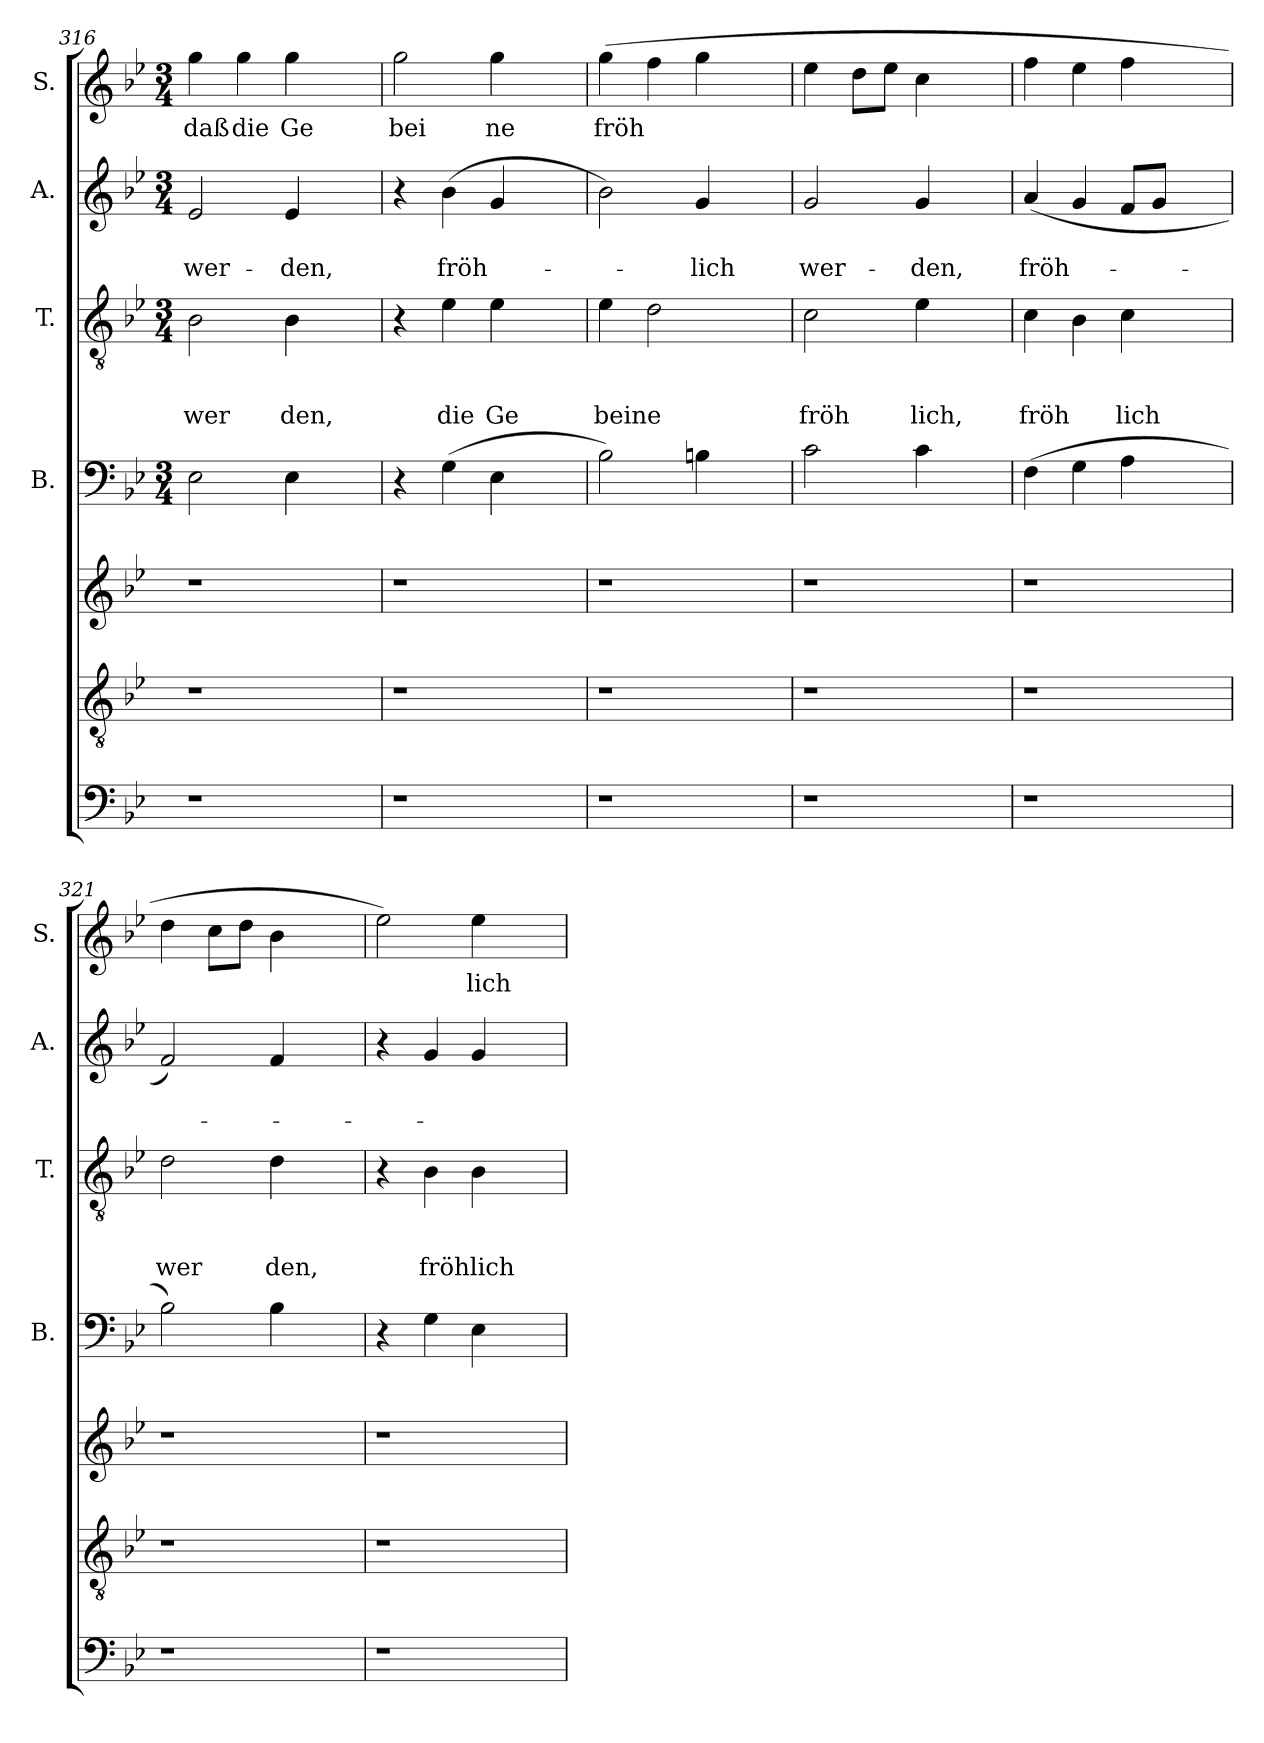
**kern	**kern	**kern	**kern	**kern	**text	**text	**text	**kern	**text	**text	**kern	**text
*part7	*part6	*part5	*part4	*part3	*part3	*part3	*part3	*part2	*part2	*part2	*part1	*part1
*staff7	*staff6	*staff5	*staff4	*staff3	*staff3	*staff3	*staff3	*staff2	*staff2	*staff2	*staff1	*staff1
*	*	*	*I"B.	*I"T.	*	*	*	*I"A.	*	*	*I"S.	*
*	*	*	*I'B.	*I'T.	*	*	*	*I'A.	*	*	*I'S.	*
*clefF4	*clefGv2	*clefG2	*clefF4	*clefGv2	*	*	*	*clefG2	*	*	*clefG2	*
*k[b-e-]	*k[b-e-]	*k[b-e-]	*k[b-e-]	*k[b-e-]	*	*	*	*k[b-e-]	*	*	*k[b-e-]	*
*B-:	*B-:	*B-:	*B-:	*B-:	*	*	*	*B-:	*	*	*B-:	*
*	*	*	*M3/4	*M3/4	*	*	*	*M3/4	*	*	*M3/4	*
=316	=316	=316	=316	=316	=316	=316	=316	=316	=316	=316	=316	=316
!	!	!	!	!	!	!	!LO:LY:b	!	!	!LO:LY:b	!	!LO:LY:b
1r	1r	1r	2E-\	2B-\	.	.	wer	2e-/	.	wer-	4gg\	daß
!	!	!	!	!	!	!	!	!	!	!	!	!LO:LY:b
.	.	.	.	.	.	.	.	.	.	.	4gg\	die
!	!	!	!	!	!	!	!LO:LY:b	!	!	!LO:LY:b	!	!LO:LY:b
.	.	.	4E-\	4B-\	.	.	den,	4e-/	.	-den,	4gg\	Ge
.	.	.	4ryy	4ryy	.	.	.	4ryy	.	.	4ryy	.
=317	=317	=317	=317	=317	=317	=317	=317	=317	=317	=317	=317	=317
!	!	!	!	!	!	!	!	!	!	!	!	!LO:LY:b
1r	1r	1r	4r	4r	.	.	.	4r	.	.	2gg\	bei
!	!	!	!	!	!	!	!LO:LY:b	!	!	!LO:LY:b	!	!
.	.	.	(>4G\	4e-\	.	.	die	(>4b-\	.	fröh-	.	.
!	!	!	!	!	!	!	!LO:LY:b	!	!	!	!	!LO:LY:b
.	.	.	4E-\	4e-\	.	.	Ge	4g/	.	.	4gg\	ne
.	.	.	4ryy	4ryy	.	.	.	4ryy	.	.	4ryy	.
=318	=318	=318	=318	=318	=318	=318	=318	=318	=318	=318	=318	=318
!	!	!	!	!	!	!	!LO:LY:b	!	!	!	!	!LO:LY:b
1r	1r	1r	2B-\)	4e-\	.	.	beine	2b-\)	.	.	(>4gg\	fröh
.	.	.	.	2d\	.	.	.	.	.	.	4ff\	.
!	!	!	!	!	!	!	!	!	!	!LO:LY:b	!	!
.	.	.	4Bn\	.	.	.	.	4g/	.	-lich	4gg\	.
.	.	.	4ryy	4ryy	.	.	.	4ryy	.	.	4ryy	.
=319	=319	=319	=319	=319	=319	=319	=319	=319	=319	=319	=319	=319
!	!	!	!	!	!	!	!LO:LY:b	!	!	!LO:LY:b	!	!
1r	1r	1r	2c\	2c\	.	.	fröh	2g/	.	wer-	4ee-\	.
.	.	.	.	.	.	.	.	.	.	.	8dd\L	.
.	.	.	.	.	.	.	.	.	.	.	8ee-\J	.
!	!	!	!	!	!	!	!LO:LY:b	!	!	!LO:LY:b	!	!
.	.	.	4c\	4e-\	.	.	lich,	4g/	.	-den,	4cc\	.
.	.	.	4ryy	4ryy	.	.	.	4ryy	.	.	4ryy	.
=320	=320	=320	=320	=320	=320	=320	=320	=320	=320	=320	=320	=320
!	!	!	!	!	!	!	!LO:LY:b	!	!	!LO:LY:b	!	!
1r	1r	1r	(>4F\	4c\	.	.	fröh	(<4a/	.	fröh-	4ff\	.
.	.	.	4G\	4B-\	.	.	.	4g/	.	.	4ee-\	.
!	!	!	!	!	!	!	!LO:LY:b	!	!	!	!	!
.	.	.	4A\	4c\	.	.	lich	8f/L	.	.	4ff\	.
.	.	.	.	.	.	.	.	8g/J	.	.	.	.
.	.	.	4ryy	4ryy	.	.	.	4ryy	.	.	4ryy	.
=321	=321	=321	=321	=321	=321	=321	=321	=321	=321	=321	=321	=321
!	!	!	!	!	!	!	!LO:LY:b	!	!	!	!	!
1r	1r	1r	2B-\)	2d\	.	.	wer	2f/)	.	.	4dd\	.
.	.	.	.	.	.	.	.	.	.	.	8cc\L	.
.	.	.	.	.	.	.	.	.	.	.	8dd\J	.
!	!	!	!	!	!	!	!LO:LY:b	!	!	!	!	!
.	.	.	4B-\	4d\	.	.	den,	4f/	.	.	4b-\	.
.	.	.	4ryy	4ryy	.	.	.	4ryy	.	.	4ryy	.
=322	=322	=322	=322	=322	=322	=322	=322	=322	=322	=322	=322	=322
1r	1r	1r	4r	4r	.	.	.	4r	.	.	2ee-\)	.
!	!	!	!	!	!	!	!LO:LY:b	!	!	!	!	!
.	.	.	4G\	4B-\	.	.	fröhlich	4g/	.	.	.	.
!	!	!	!	!	!	!	!	!	!	!	!	!LO:LY:b
.	.	.	4E-\	4B-\	.	.	.	4g/	.	.	4ee-\	lich
.	.	.	4ryy	4ryy	.	.	.	4ryy	.	.	4ryy	.
=	=	=	=	=	=	=	=	=	=	=	=	=
*-	*-	*-	*-	*-	*-	*-	*-	*-	*-	*-	*-	*-
